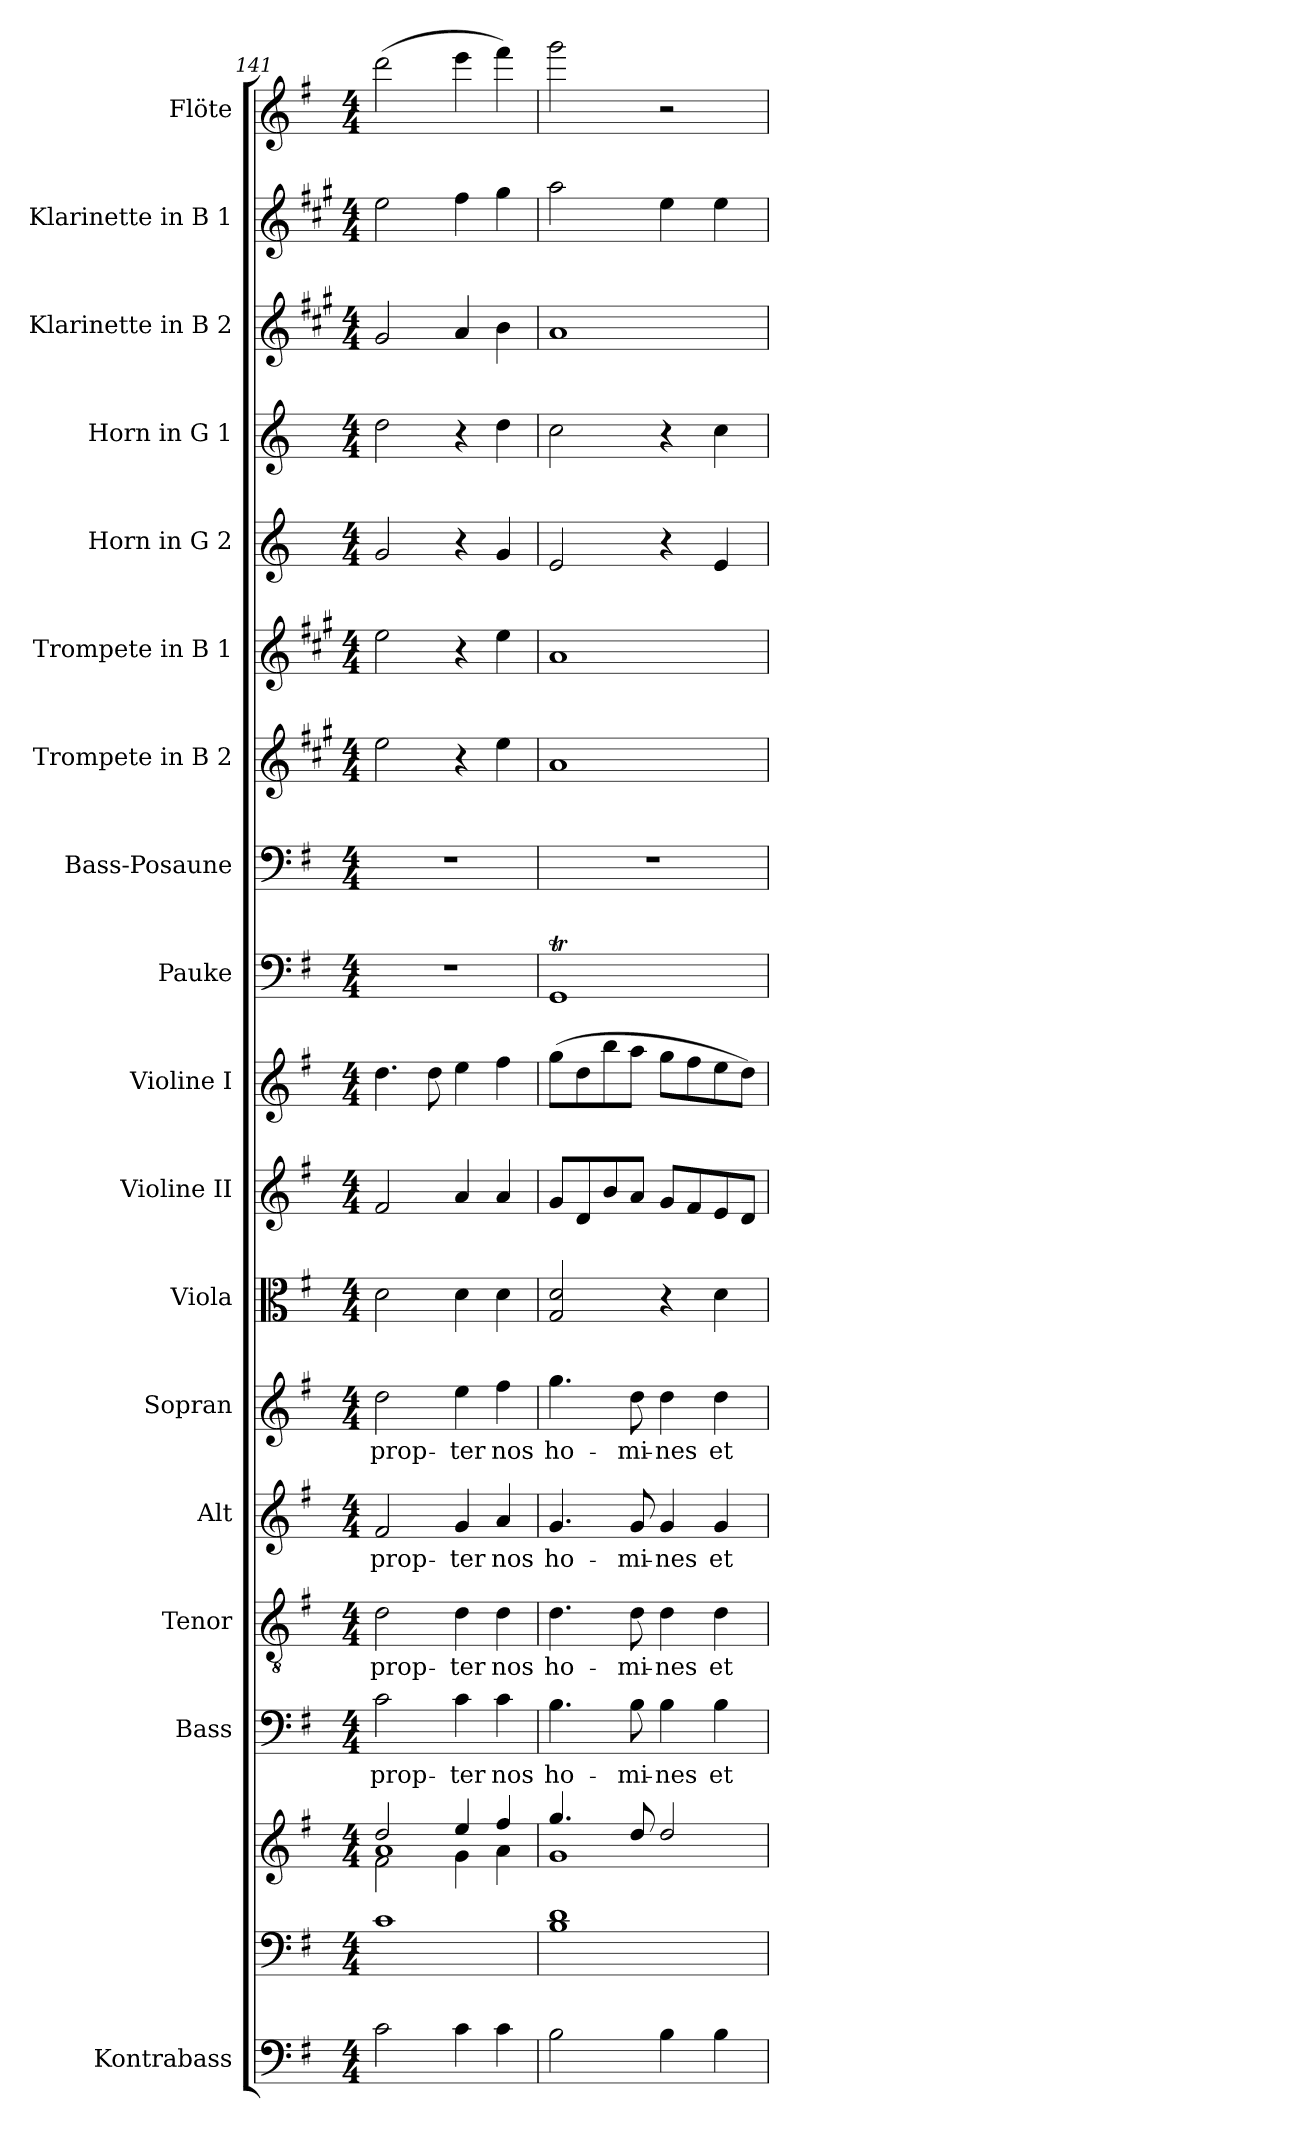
**kern	**kern	**kern	**kern	**text	**kern	**text	**kern	**text	**kern	**text	**kern	**kern	**kern	**kern	**kern	**kern	**kern	**kern	**kern	**kern	**kern	**kern
*part18	*part17	*part17	*part16	*part16	*part15	*part15	*part14	*part14	*part13	*part13	*part12	*part11	*part10	*part9	*part8	*part7	*part6	*part5	*part4	*part3	*part2	*part1
*staff19	*staff18	*staff17	*staff16	*staff16	*staff15	*staff15	*staff14	*staff14	*staff13	*staff13	*staff12	*staff11	*staff10	*staff9	*staff8	*staff7	*staff6	*staff5	*staff4	*staff3	*staff2	*staff1
*I"Kontrabass	*	*	*I"Bass	*	*I"Tenor	*	*I"Alt	*	*I"Sopran	*	*I"Viola	*I"Violine II	*I"Violine I	*I"Pauke	*I"Bass-Posaune	*I"Trompete in B 2	*I"Trompete in B 1	*I"Horn in G 2	*I"Horn in G 1	*I"Klarinette in B 2	*I"Klarinette in B 1	*I"Flöte
*I'Kb.	*	*	*I'B	*	*I'T	*	*I'A	*	*I'S	*	*I'Vla.	*I'Vl. II	*I'Vl. I	*I'Pk.	*I'B. Pos.	*	*	*I'Hrn. 2	*I'Hrn. 1	*	*	*I'Fl.
*clefF4	*clefF4	*clefG2	*clefF4	*	*clefGv2	*	*clefG2	*	*clefG2	*	*clefC3	*clefG2	*clefG2	*clefF4	*clefF4	*clefG2	*clefG2	*clefG2	*clefG2	*clefG2	*clefG2	*clefG2
*ITrd7c12	*	*	*	*	*	*	*	*	*	*	*	*	*	*	*	*ITrd1c2	*ITrd1c2	*ITrd3c5	*ITrd3c5	*ITrd1c2	*ITrd1c2	*
*k[f#]	*k[f#]	*k[f#]	*k[f#]	*	*k[f#]	*	*k[f#]	*	*k[f#]	*	*k[f#]	*k[f#]	*k[f#]	*k[f#]	*k[f#]	*k[f#]	*k[f#]	*k[f#]	*k[f#]	*k[f#]	*k[f#]	*k[f#]
*G:	*G:	*G:	*G:	*	*G:	*	*G:	*	*G:	*	*G:	*G:	*G:	*G:	*G:	*G:	*G:	*G:	*G:	*G:	*G:	*G:
*M4/4	*M4/4	*M4/4	*M4/4	*	*M4/4	*	*M4/4	*	*M4/4	*	*M4/4	*M4/4	*M4/4	*M4/4	*M4/4	*M4/4	*M4/4	*M4/4	*M4/4	*M4/4	*M4/4	*M4/4
=141	=141	=141	=141	=141	=141	=141	=141	=141	=141	=141	=141	=141	=141	=141	=141	=141	=141	=141	=141	=141	=141	=141
*	*	*^	*	*	*	*	*	*	*	*	*	*	*	*	*	*	*	*	*	*	*	*
*	*	*	*^	*	*	*	*	*	*	*	*	*	*	*	*	*	*	*	*	*	*	*	*
!	!	!	!	!	!	!LO:LY:b	!	!LO:LY:b	!	!LO:LY:b	!	!LO:LY:b	!	!	!	!	!	!	!	!	!	!	!	!
2C\	1c	2dd/	1a	2f#\	2c\	prop-	2d\	prop-	2f#/	prop-	2dd\	prop-	2d\	2f#/	4.dd\	1r	1r	2dd\	2dd\	2d/	2a\	2f#/	2dd\	(>2ddd\
.	.	.	.	.	.	.	.	.	.	.	.	.	.	.	8dd\	.	.	.	.	.	.	.	.	.
!	!	!	!	!	!	!LO:LY:b	!	!LO:LY:b	!	!LO:LY:b	!	!LO:LY:b	!	!	!	!	!	!	!	!	!	!	!	!
4C\	.	4ee/	.	4g\	4c\	-ter	4d\	-ter	4g/	-ter	4ee\	-ter	4d\	4a/	4ee\	.	.	4r	4r	4r	4r	4g/	4ee\	4eee\
!	!	!	!	!	!	!LO:LY:b	!	!LO:LY:b	!	!LO:LY:b	!	!LO:LY:b	!	!	!	!	!	!	!	!	!	!	!	!
4C\	.	4ff#/	.	4a\	4c\	nos	4d\	nos	4a/	nos	4ff#\	nos	4d\	4a/	4ff#\	.	.	4dd\	4dd\	4d/	4a\	4a\	4ff#\	4fff#\)
=142	=142	=142	=142	=142	=142	=142	=142	=142	=142	=142	=142	=142	=142	=142	=142	=142	=142	=142	=142	=142	=142	=142	=142	=142
*	*^	*	*	*	*	*	*	*	*	*	*	*	*	*	*	*	*	*	*	*	*	*	*	*
!	!	!	!	!	!	!	!LO:LY:b	!	!LO:LY:b	!	!LO:LY:b	!	!LO:LY:b	!	!	!	!	!	!	!	!	!	!	!	!
*	*	*	*	*v	*v	*	*	*	*	*	*	*	*	*	*	*	*	*	*	*	*	*	*	*	*
2BB\	1d	1B	4.gg/	1g	4.B\	ho-	4.d\	ho-	4.g/	ho-	4.gg\	ho-	2G/ 2d/	8g/L	(>8gg\L	1GGT	1r	1g	1g	2B/	2g\	1g	2gg\	2ggg\
.	.	.	.	.	.	.	.	.	.	.	.	.	.	8d/	8dd\	.	.	.	.	.	.	.	.	.
.	.	.	.	.	.	.	.	.	.	.	.	.	.	8b/	8bb\	.	.	.	.	.	.	.	.	.
!	!	!	!	!	!	!LO:LY:b	!	!LO:LY:b	!	!LO:LY:b	!	!LO:LY:b	!	!	!	!	!	!	!	!	!	!	!	!
.	.	.	8dd/	.	8B\	-mi-	8d\	-mi-	8g/	-mi-	8dd\	-mi-	.	8a/J	8aa\J	.	.	.	.	.	.	.	.	.
!	!	!	!	!	!	!LO:LY:b	!	!LO:LY:b	!	!LO:LY:b	!	!LO:LY:b	!	!	!	!	!	!	!	!	!	!	!	!
4BB\	.	.	2dd/	.	4B\	-nes	4d\	-nes	4g/	-nes	4dd\	-nes	4r	8g/L	8gg\L	.	.	.	.	4r	4r	.	4dd\	2r
.	.	.	.	.	.	.	.	.	.	.	.	.	.	8f#/	8ff#\	.	.	.	.	.	.	.	.	.
!	!	!	!	!	!	!LO:LY:b	!	!LO:LY:b	!	!LO:LY:b	!	!LO:LY:b	!	!	!	!	!	!	!	!	!	!	!	!
4BB\	.	.	.	.	4B\	et	4d\	et	4g/	et	4dd\	et	4d\	8e/	8ee\	.	.	.	.	4B/	4g\	.	4dd\	.
.	.	.	.	.	.	.	.	.	.	.	.	.	.	8d/J	8dd\J)	.	.	.	.	.	.	.	.	.
*	*v	*v	*	*	*	*	*	*	*	*	*	*	*	*	*	*	*	*	*	*	*	*	*	*
*	*	*v	*v	*	*	*	*	*	*	*	*	*	*	*	*	*	*	*	*	*	*	*	*
=	=	=	=	=	=	=	=	=	=	=	=	=	=	=	=	=	=	=	=	=	=	=
*-	*-	*-	*-	*-	*-	*-	*-	*-	*-	*-	*-	*-	*-	*-	*-	*-	*-	*-	*-	*-	*-	*-
